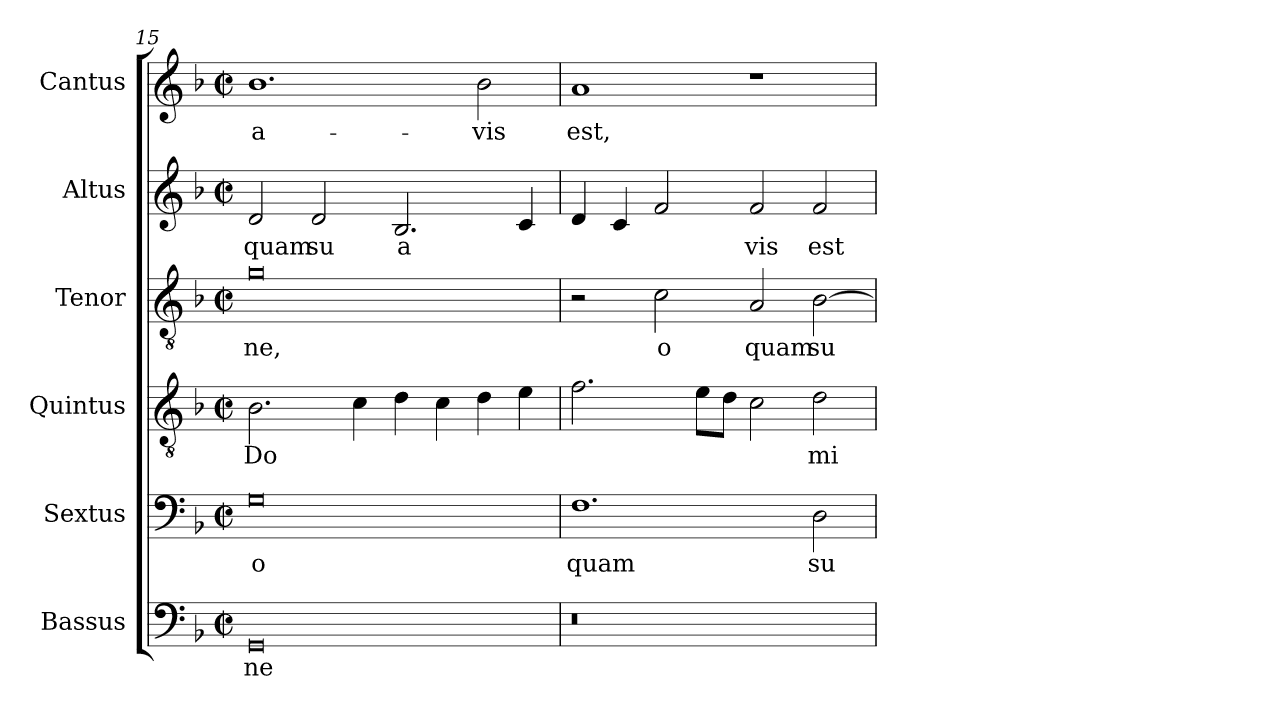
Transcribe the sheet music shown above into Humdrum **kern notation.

**kern	**text	**kern	**text	**kern	**text	**kern	**text	**kern	**text	**kern	**text
*part6	*part6	*part5	*part5	*part4	*part4	*part3	*part3	*part2	*part2	*part1	*part1
*staff6	*staff6	*staff5	*staff5	*staff4	*staff4	*staff3	*staff3	*staff2	*staff2	*staff1	*staff1
*I"Bassus	*	*I"Sextus	*	*I"Quintus	*	*I"Tenor	*	*I"Altus	*	*I"Cantus	*
!!LO:PB:g=z
*clefF4	*	*clefF4	*	*clefGv2	*	*clefGv2	*	*clefG2	*	*clefG2	*
*k[b-]	*	*k[b-]	*	*k[b-]	*	*k[b-]	*	*k[b-]	*	*k[b-]	*
*F:	*	*F:	*	*F:	*	*F:	*	*F:	*	*F:	*
*M2/2	*	*M2/2	*	*M2/2	*	*M2/2	*	*M2/2	*	*M2/2	*
*met(c|)	*	*met(c|)	*	*met(c|)	*	*met(c|)	*	*met(c|)	*	*met(c|)	*
=15	=15	=15	=15	=15	=15	=15	=15	=15	=15	=15	=15
!	!LO:LY:b:cj	!	!LO:LY:b:cj	!	!LO:LY:b:cj	!	!LO:LY:b:cj	!	!LO:LY:b:cj	!	!LO:LY:b:cj
0GG	-ne	0G	o	2.B-\	Do-	0g	ne,	2d/	quam	1.b-	a-
!	!	!	!	!	!	!	!	!	!LO:LY:b:cj	!	!
.	.	.	.	.	.	.	.	2d/	su	.	.
!	!	!	!	!	!LO:LY:b:cj	!	!	!	!	!	!
.	.	.	.	4c\	--	.	.	.	.	.	.
!	!	!	!	!	!LO:LY:b:cj	!	!	!	!LO:LY:b:cj	!	!
.	.	.	.	4d\	--	.	.	2.B-/	a	.	.
!	!	!	!	!	!LO:LY:b:cj	!	!	!	!	!	!
.	.	.	.	4c\	--	.	.	.	.	.	.
!	!	!	!	!	!LO:LY:b:cj	!	!	!	!	!	!LO:LY:b:cj
.	.	.	.	4d\	--	.	.	.	.	2b-\	-vis
!	!	!	!	!	!LO:LY:b:cj	!	!	!	!LO:LY:b:cj	!	!
.	.	.	.	4e\	--	.	.	4c/	.	.	.
=16	=16	=16	=16	=16	=16	=16	=16	=16	=16	=16	=16
!	!	!	!LO:LY:b:cj	!	!LO:LY:b:cj	!	!	!	!LO:LY:b:cj	!	!LO:LY:b:cj
0r	.	1.F	quam	2.f\	--	2r	.	4d/	.	1a	est,
!	!	!	!	!	!	!	!	!	!LO:LY:b:cj	!	!
.	.	.	.	.	.	.	.	4c/	.	.	.
!	!	!	!	!	!	!	!LO:LY:b:cj	!	!LO:LY:b:cj	!	!
.	.	.	.	.	.	2c\	o	2f/	.	.	.
!	!	!	!	!	!LO:LY:b:cj	!	!	!	!	!	!
.	.	.	.	8e\L	--	.	.	.	.	.	.
!	!	!	!	!	!LO:LY:b:cj	!	!	!	!	!	!
.	.	.	.	8d\J	--	.	.	.	.	.	.
!	!	!	!	!	!LO:LY:b:cj	!	!LO:LY:b:cj	!	!LO:LY:b:cj	!	!
.	.	.	.	2c\	--	2A/	quam	2f/	vis	1r	.
!	!	!	!LO:LY:b:cj	!	!LO:LY:b:cj	!	!LO:LY:b:cj	!	!LO:LY:b:cj	!	!
.	.	2D\	su	2d\	-mi-	[>2B-\	su	2f/	est	.	.
=	=	=	=	=	=	=	=	=	=	=	=
*-	*-	*-	*-	*-	*-	*-	*-	*-	*-	*-	*-
